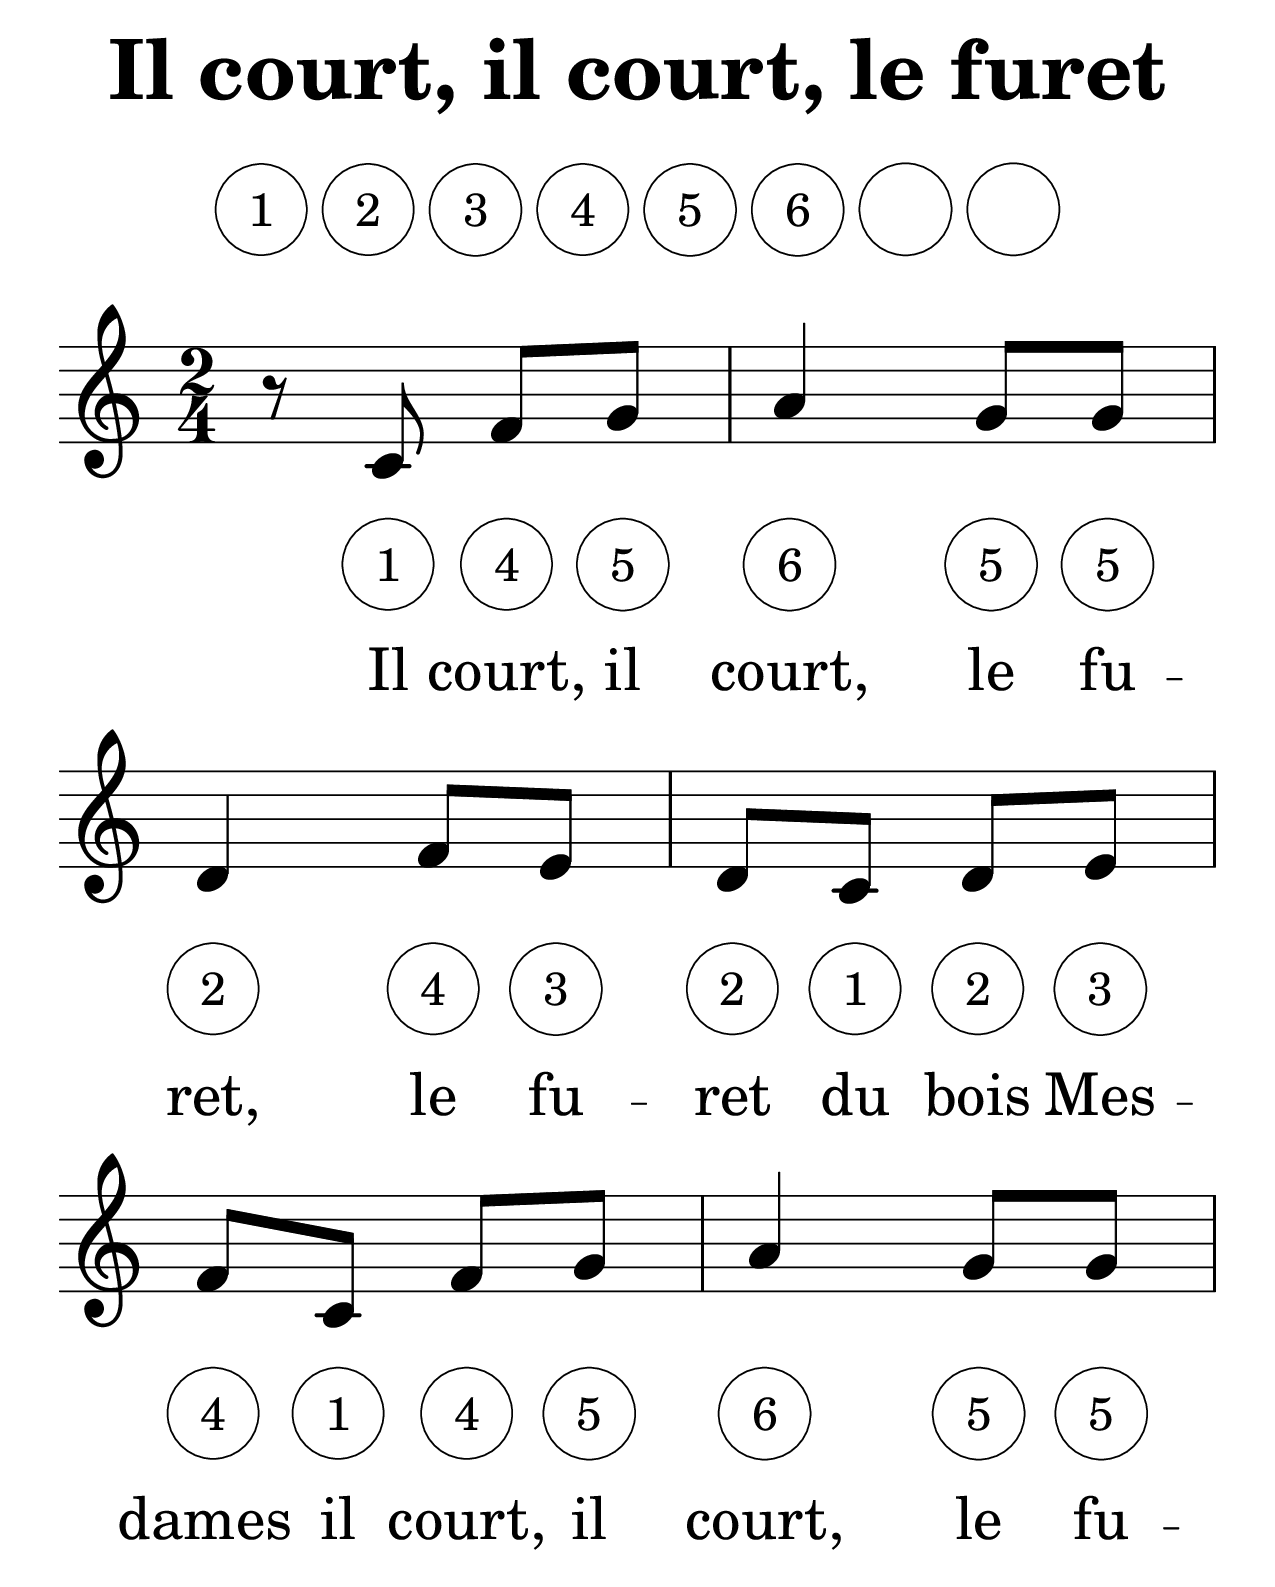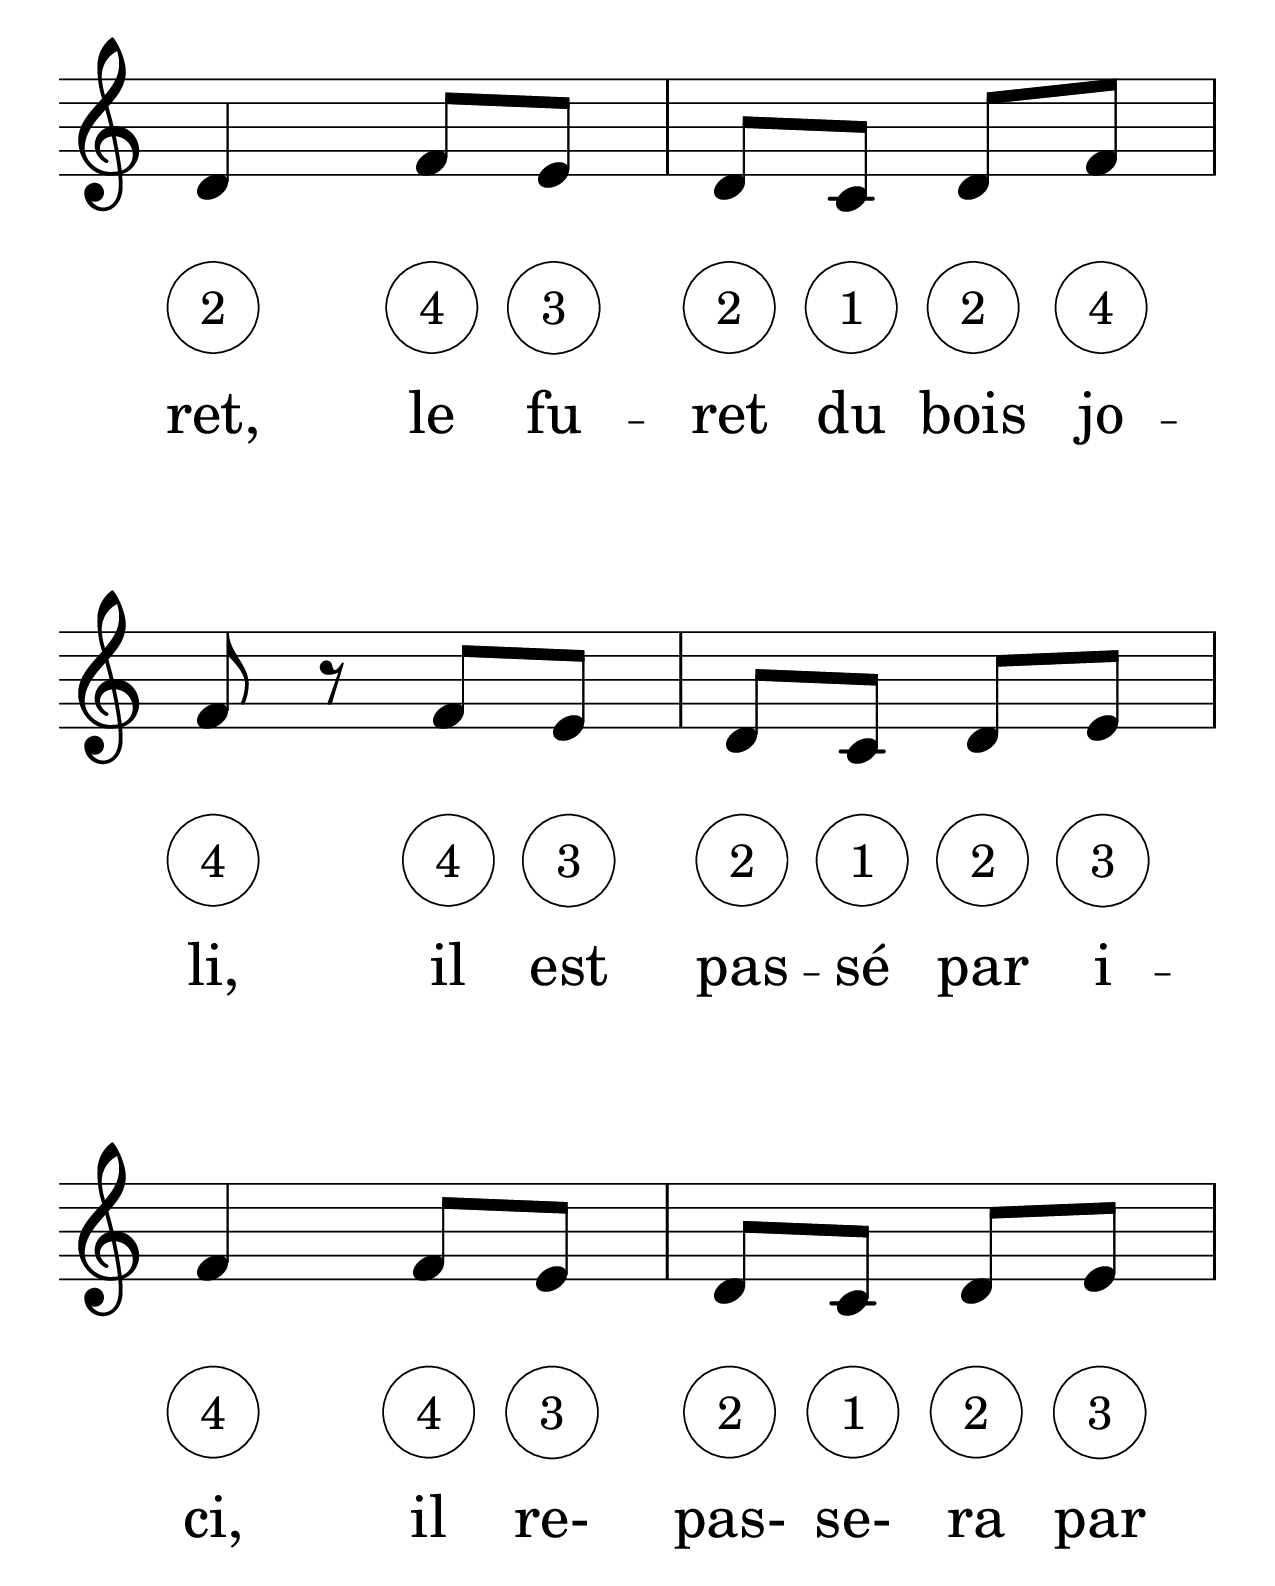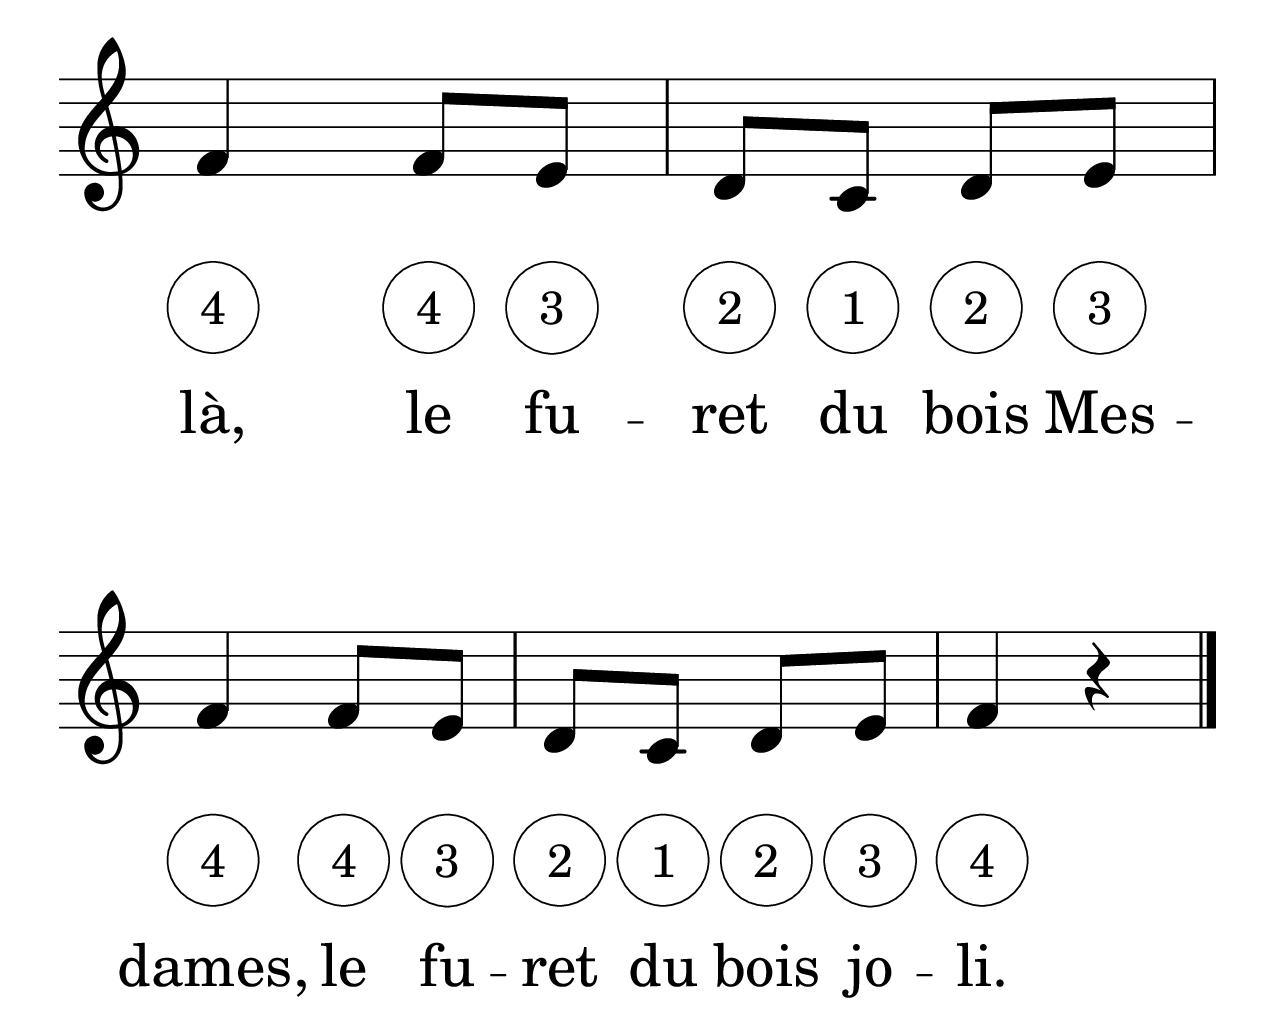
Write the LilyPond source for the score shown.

\version "2.18.2"
\include "common.ly"
\version "2.18.2"

% for reference
% ① ② ③ ④ ⑤ ⑥ ⑦ ⑧ ◯

#(define-markup-command (colorcircle layout props text) (markup?)
  "Draw a double box around text."
  (interpret-markup layout props
    #{\markup \raise #0.6 \circle \fontsize #-6 \pad-markup #0.8 #text #}))

% empty circles with bar number to colorize
oc = \markup \colorcircle 1
od = \markup \colorcircle 2
oe = \markup \colorcircle 3
of = \markup \colorcircle 4
og = \markup \colorcircle 5
oap = \markup \colorcircle 6
obp = \markup \colorcircle 7
ocp = \markup \colorcircle 8
oo =  \markup \raise #1.3 \circle \fontsize #-5 \pad-markup #0.9 "  "


% Adapted from typeset CC-BY Wikisource

\header {
 title = "Il court, il court, le furet"
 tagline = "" 
}

\markup {
  \column {
  \vspace #0.5
  \fill-line { \column { \line { 
    \fontsize #5 { \oc \od \oe \of \og \oap \oo \oo}}}}
  \vspace #0.5
  }
}

\score {
\new Staff <<  
  \clef treble
 \time 2/4
 \key c \major 
 \transpose g c {
 \relative c'' {
  r8 g c d
  e4 d8 d \break
  
  a4 c8 b
  a g a b \break
  c8  g8 c d
  
  e4 d8 d
  a4 c8 b
  a g a c
  
  c r c b
  a g a b
  c4 c8 b
  
  a g a b
  c4 c8 b
  a g a b \break
  
  c4 c8 b
  a g a b
  c4 r4 \bar "|."
  }
}

\addlyrics {
    \set fontSize = #4
    \oc \of \og \oap \og \og
    \od \of \oe \od \oc \od \oe
    \of \oc \of \og \oap \og \og
    \od \of \oe \od \oc \od \of \of
    \of \oe \od \oc \od \oe \of 
    \of \oe \od \oc \od \oe \of
    \of \oe \od \oc \od \oe \of 
    \of \oe \od \oc \od \oe \of
}

\addlyrics{
  Il court, il court, le fu -- ret, le fu -- ret du bois Mes -- dames_
  il court, il court, le fu -- ret, le fu -- ret du bois jo -- li,
  il est pas -- sé par i -- ci, il re- pas- se- ra par là,
  le fu -- ret du bois Mes -- dames, le fu -- ret du bois jo -- li.
} 
 
>>

\layout { }

\midi {
    \context {
      \Score
      tempoWholesPerMinute = #(ly:make-moment 100 4)
    }
  }

}

